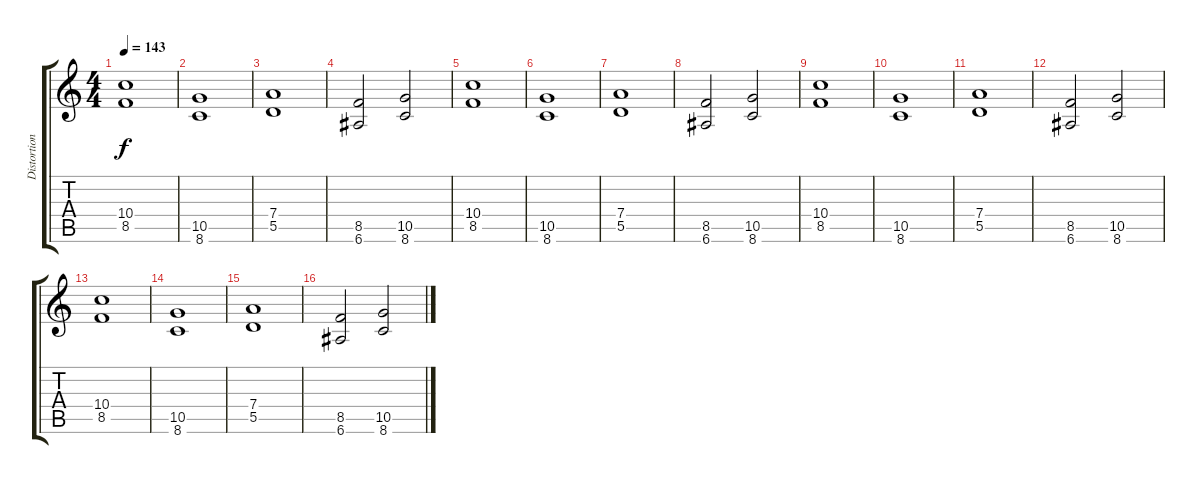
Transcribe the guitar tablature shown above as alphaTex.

\track ("Distortion" "Distortion") {instrument distortionguitar}
\staff {score tabs}
\tuning (E4 B3 G3 D3 A2 E2) {hide}
\ts (4 4)
\tempo 143
\clef g2
\ks c
(10.4 8.5).1{dy f} |
(10.5 8.6).1 |
(7.4 5.5).1 |
(8.5 6.6).2 (10.5 8.6).2 |
(10.4 8.5).1 |
(10.5 8.6).1 |
(7.4 5.5).1 |
(8.5 6.6).2 (10.5 8.6).2 |
(10.4 8.5).1 |
(10.5 8.6).1 |
(7.4 5.5).1 |
(8.5 6.6).2 (10.5 8.6).2 |
(10.4 8.5).1 |
(10.5 8.6).1 |
(7.4 5.5).1 |
(8.5 6.6).2 (10.5 8.6).2
